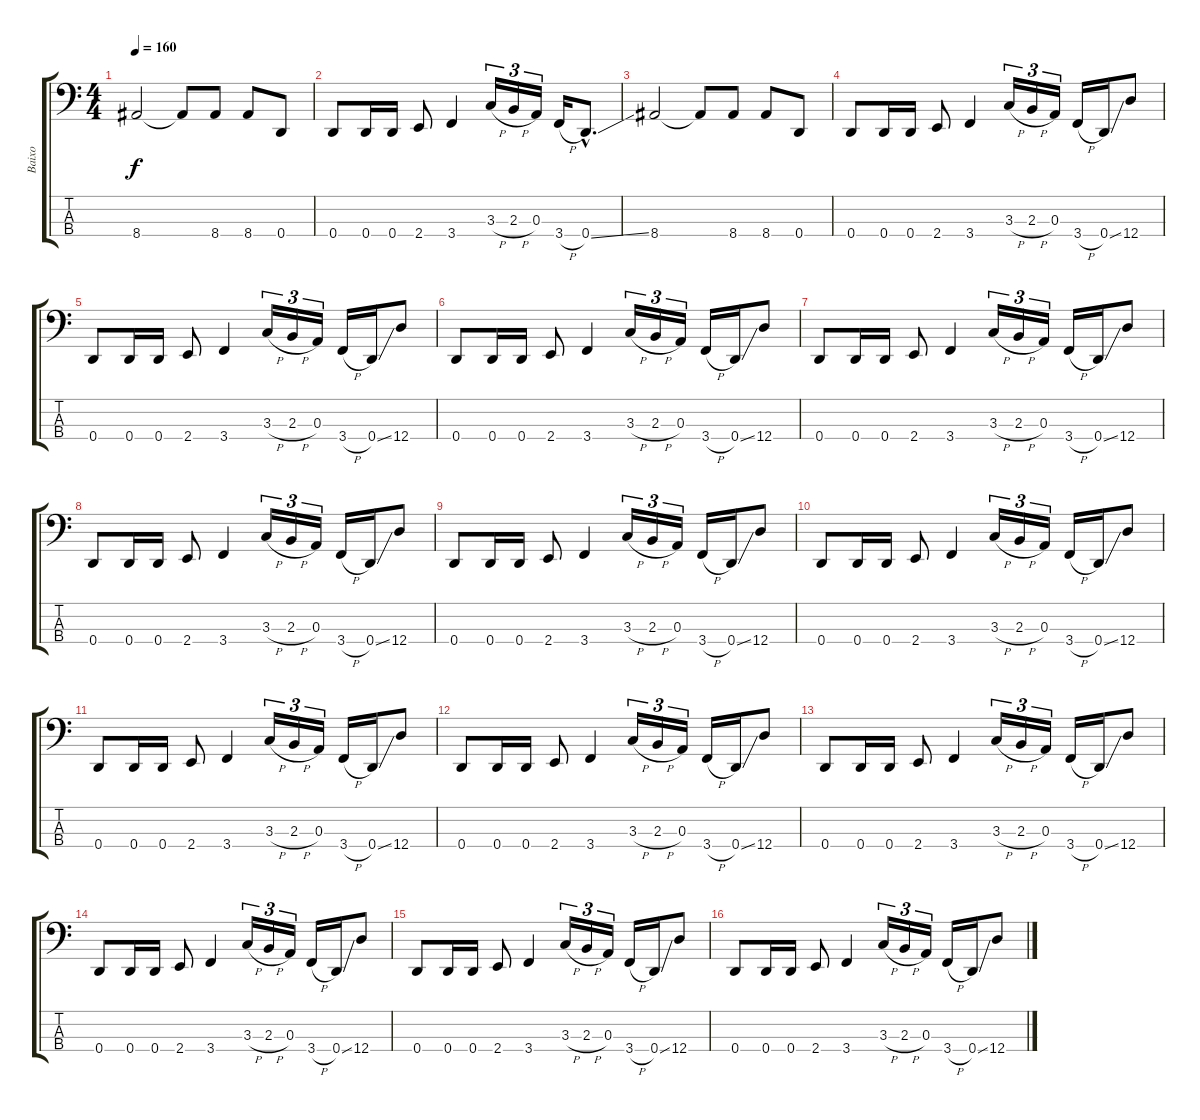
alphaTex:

\track ("Baixo" "Baixo") {instrument electricbasspick}
\staff {score tabs}
\tuning (G2 D2 A1 D1) {hide}
\ts (4 4)
\tempo 160
\clef f4
\ks c
8.4.2{dy f} 8.4{t}.8 8.4.8 8.4.8 0.4.8 |
0.4.8 0.4.16 0.4.16 2.4.8 3.4.4 3.3{h}.16{tu (3 2)} 2.3{h}.16{tu (3 2)} 0.3.16{tu (3 2)} 3.4{h}.16 0.4{ss hac}.8{d} |
8.4.2 8.4{t}.8 8.4.8 8.4.8 0.4.8 |
0.4.8 0.4.16 0.4.16 2.4.8 3.4.4 3.3{h}.16{tu (3 2)} 2.3{h}.16{tu (3 2)} 0.3.16{tu (3 2)} 3.4{h}.16 0.4{ss}.16 12.4.8 |
0.4.8 0.4.16 0.4.16 2.4.8 3.4.4 3.3{h}.16{tu (3 2)} 2.3{h}.16{tu (3 2)} 0.3.16{tu (3 2)} 3.4{h}.16 0.4{ss}.16 12.4.8 |
0.4.8 0.4.16 0.4.16 2.4.8 3.4.4 3.3{h}.16{tu (3 2)} 2.3{h}.16{tu (3 2)} 0.3.16{tu (3 2)} 3.4{h}.16 0.4{ss}.16 12.4.8 |
0.4.8 0.4.16 0.4.16 2.4.8 3.4.4 3.3{h}.16{tu (3 2)} 2.3{h}.16{tu (3 2)} 0.3.16{tu (3 2)} 3.4{h}.16 0.4{ss}.16 12.4.8 |
0.4.8 0.4.16 0.4.16 2.4.8 3.4.4 3.3{h}.16{tu (3 2)} 2.3{h}.16{tu (3 2)} 0.3.16{tu (3 2)} 3.4{h}.16 0.4{ss}.16 12.4.8 |
0.4.8 0.4.16 0.4.16 2.4.8 3.4.4 3.3{h}.16{tu (3 2)} 2.3{h}.16{tu (3 2)} 0.3.16{tu (3 2)} 3.4{h}.16 0.4{ss}.16 12.4.8 |
0.4.8 0.4.16 0.4.16 2.4.8 3.4.4 3.3{h}.16{tu (3 2)} 2.3{h}.16{tu (3 2)} 0.3.16{tu (3 2)} 3.4{h}.16 0.4{ss}.16 12.4.8 |
0.4.8 0.4.16 0.4.16 2.4.8 3.4.4 3.3{h}.16{tu (3 2)} 2.3{h}.16{tu (3 2)} 0.3.16{tu (3 2)} 3.4{h}.16 0.4{ss}.16 12.4.8 |
0.4.8 0.4.16 0.4.16 2.4.8 3.4.4 3.3{h}.16{tu (3 2)} 2.3{h}.16{tu (3 2)} 0.3.16{tu (3 2)} 3.4{h}.16 0.4{ss}.16 12.4.8 |
0.4.8 0.4.16 0.4.16 2.4.8 3.4.4 3.3{h}.16{tu (3 2)} 2.3{h}.16{tu (3 2)} 0.3.16{tu (3 2)} 3.4{h}.16 0.4{ss}.16 12.4.8 |
0.4.8 0.4.16 0.4.16 2.4.8 3.4.4 3.3{h}.16{tu (3 2)} 2.3{h}.16{tu (3 2)} 0.3.16{tu (3 2)} 3.4{h}.16 0.4{ss}.16 12.4.8 |
0.4.8 0.4.16 0.4.16 2.4.8 3.4.4 3.3{h}.16{tu (3 2)} 2.3{h}.16{tu (3 2)} 0.3.16{tu (3 2)} 3.4{h}.16 0.4{ss}.16 12.4.8 |
0.4.8 0.4.16 0.4.16 2.4.8 3.4.4 3.3{h}.16{tu (3 2)} 2.3{h}.16{tu (3 2)} 0.3.16{tu (3 2)} 3.4{h}.16 0.4{ss}.16 12.4.8
